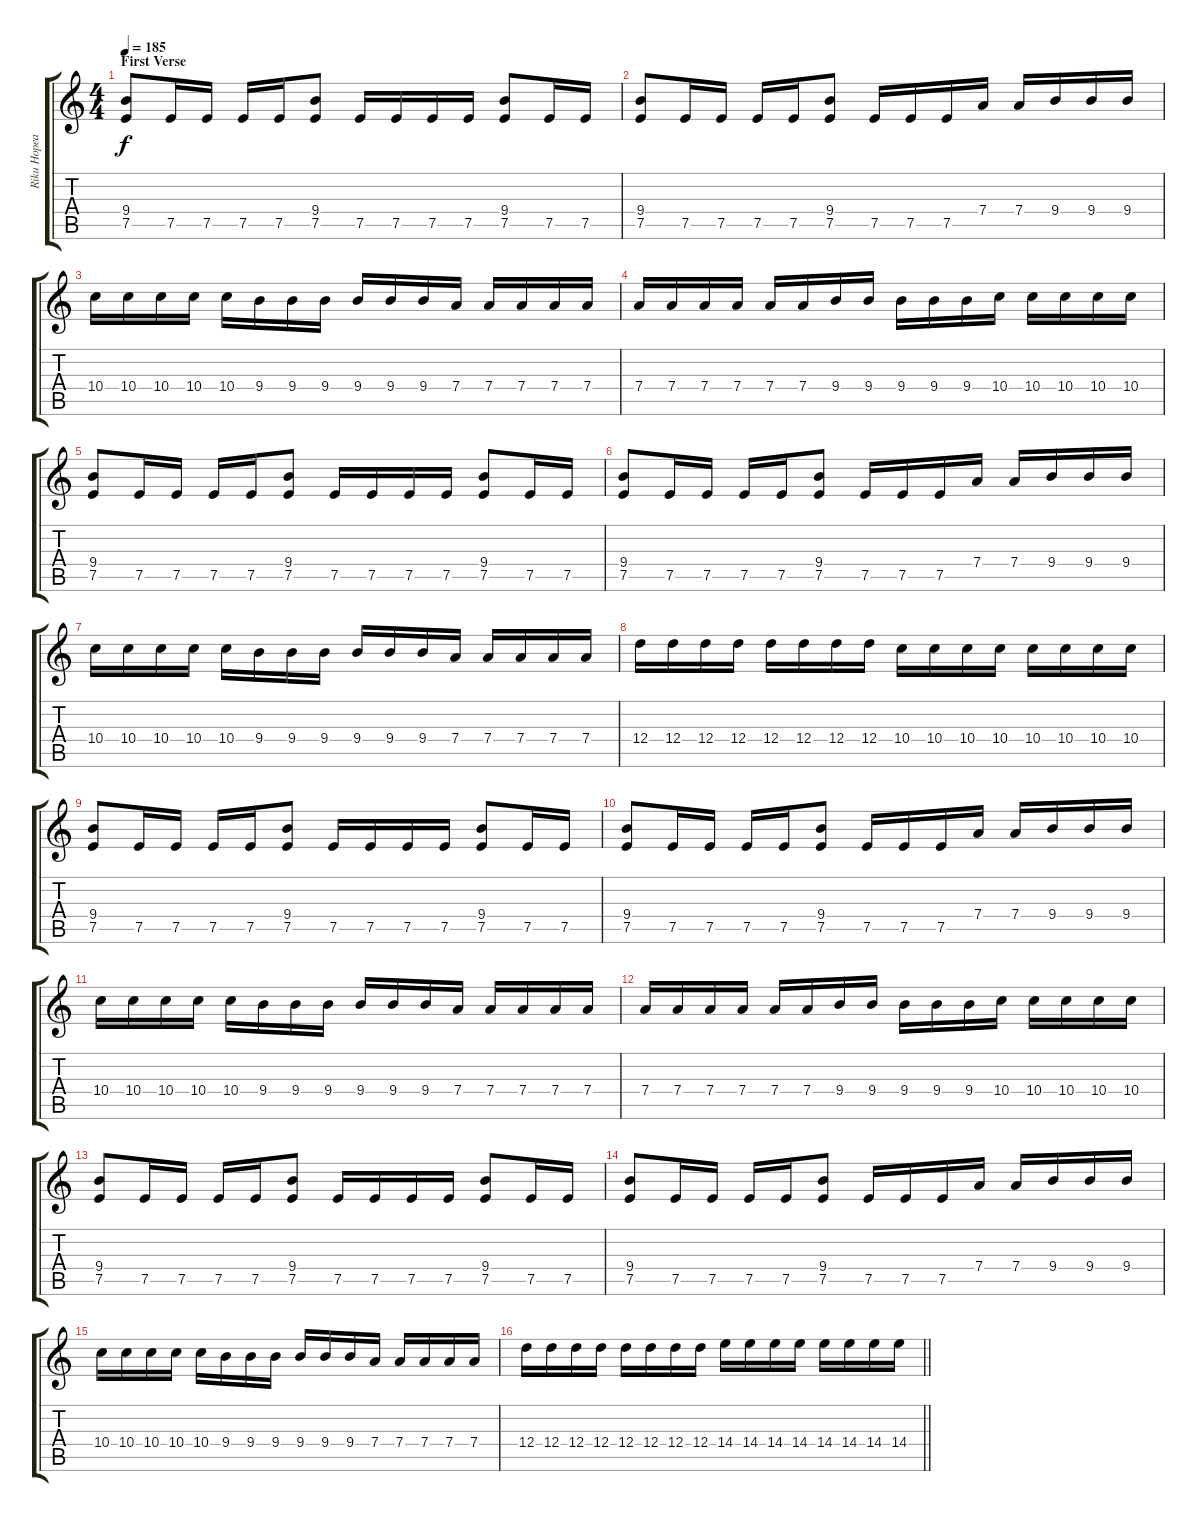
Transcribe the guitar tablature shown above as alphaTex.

\track ("Riku Hopeakoski '' K-oz ''" "Riku Hopea") {instrument overdrivenguitar}
\staff {score tabs}
\tuning (E4 B3 G3 D3 A2 E2) {hide}
\ts (4 4)
\section ("" "First Verse")
\tempo 185
\clef g2
\ks c
(9.4 7.5).8{dy f} 7.5.16 7.5.16 7.5.16 7.5.16 (9.4 7.5).8 7.5.16 7.5.16 7.5.16 7.5.16 (9.4 7.5).8 7.5.16 7.5.16 |
(9.4 7.5).8 7.5.16 7.5.16 7.5.16 7.5.16 (9.4 7.5).8 7.5.16 7.5.16 7.5.16 7.4.16 7.4.16 9.4.16 9.4.16 9.4.16 |
10.4.16 10.4.16 10.4.16 10.4.16 10.4.16 9.4.16 9.4.16 9.4.16 9.4.16 9.4.16 9.4.16 7.4.16 7.4.16 7.4.16 7.4.16 7.4.16 |
7.4.16 7.4.16 7.4.16 7.4.16 7.4.16 7.4.16 9.4.16 9.4.16 9.4.16 9.4.16 9.4.16 10.4.16 10.4.16 10.4.16 10.4.16 10.4.16 |
(9.4 7.5).8 7.5.16 7.5.16 7.5.16 7.5.16 (9.4 7.5).8 7.5.16 7.5.16 7.5.16 7.5.16 (9.4 7.5).8 7.5.16 7.5.16 |
(9.4 7.5).8 7.5.16 7.5.16 7.5.16 7.5.16 (9.4 7.5).8 7.5.16 7.5.16 7.5.16 7.4.16 7.4.16 9.4.16 9.4.16 9.4.16 |
10.4.16 10.4.16 10.4.16 10.4.16 10.4.16 9.4.16 9.4.16 9.4.16 9.4.16 9.4.16 9.4.16 7.4.16 7.4.16 7.4.16 7.4.16 7.4.16 |
12.4.16 12.4.16 12.4.16 12.4.16 12.4.16 12.4.16 12.4.16 12.4.16 10.4.16 10.4.16 10.4.16 10.4.16 10.4.16 10.4.16 10.4.16 10.4.16 |
(9.4 7.5).8 7.5.16 7.5.16 7.5.16 7.5.16 (9.4 7.5).8 7.5.16 7.5.16 7.5.16 7.5.16 (9.4 7.5).8 7.5.16 7.5.16 |
(9.4 7.5).8 7.5.16 7.5.16 7.5.16 7.5.16 (9.4 7.5).8 7.5.16 7.5.16 7.5.16 7.4.16 7.4.16 9.4.16 9.4.16 9.4.16 |
10.4.16 10.4.16 10.4.16 10.4.16 10.4.16 9.4.16 9.4.16 9.4.16 9.4.16 9.4.16 9.4.16 7.4.16 7.4.16 7.4.16 7.4.16 7.4.16 |
7.4.16 7.4.16 7.4.16 7.4.16 7.4.16 7.4.16 9.4.16 9.4.16 9.4.16 9.4.16 9.4.16 10.4.16 10.4.16 10.4.16 10.4.16 10.4.16 |
(9.4 7.5).8 7.5.16 7.5.16 7.5.16 7.5.16 (9.4 7.5).8 7.5.16 7.5.16 7.5.16 7.5.16 (9.4 7.5).8 7.5.16 7.5.16 |
(9.4 7.5).8 7.5.16 7.5.16 7.5.16 7.5.16 (9.4 7.5).8 7.5.16 7.5.16 7.5.16 7.4.16 7.4.16 9.4.16 9.4.16 9.4.16 |
10.4.16 10.4.16 10.4.16 10.4.16 10.4.16 9.4.16 9.4.16 9.4.16 9.4.16 9.4.16 9.4.16 7.4.16 7.4.16 7.4.16 7.4.16 7.4.16 |
\barLineRight lightlight
12.4.16 12.4.16 12.4.16 12.4.16 12.4.16 12.4.16 12.4.16 12.4.16 14.4.16 14.4.16 14.4.16 14.4.16 14.4.16 14.4.16 14.4.16 14.4.16
